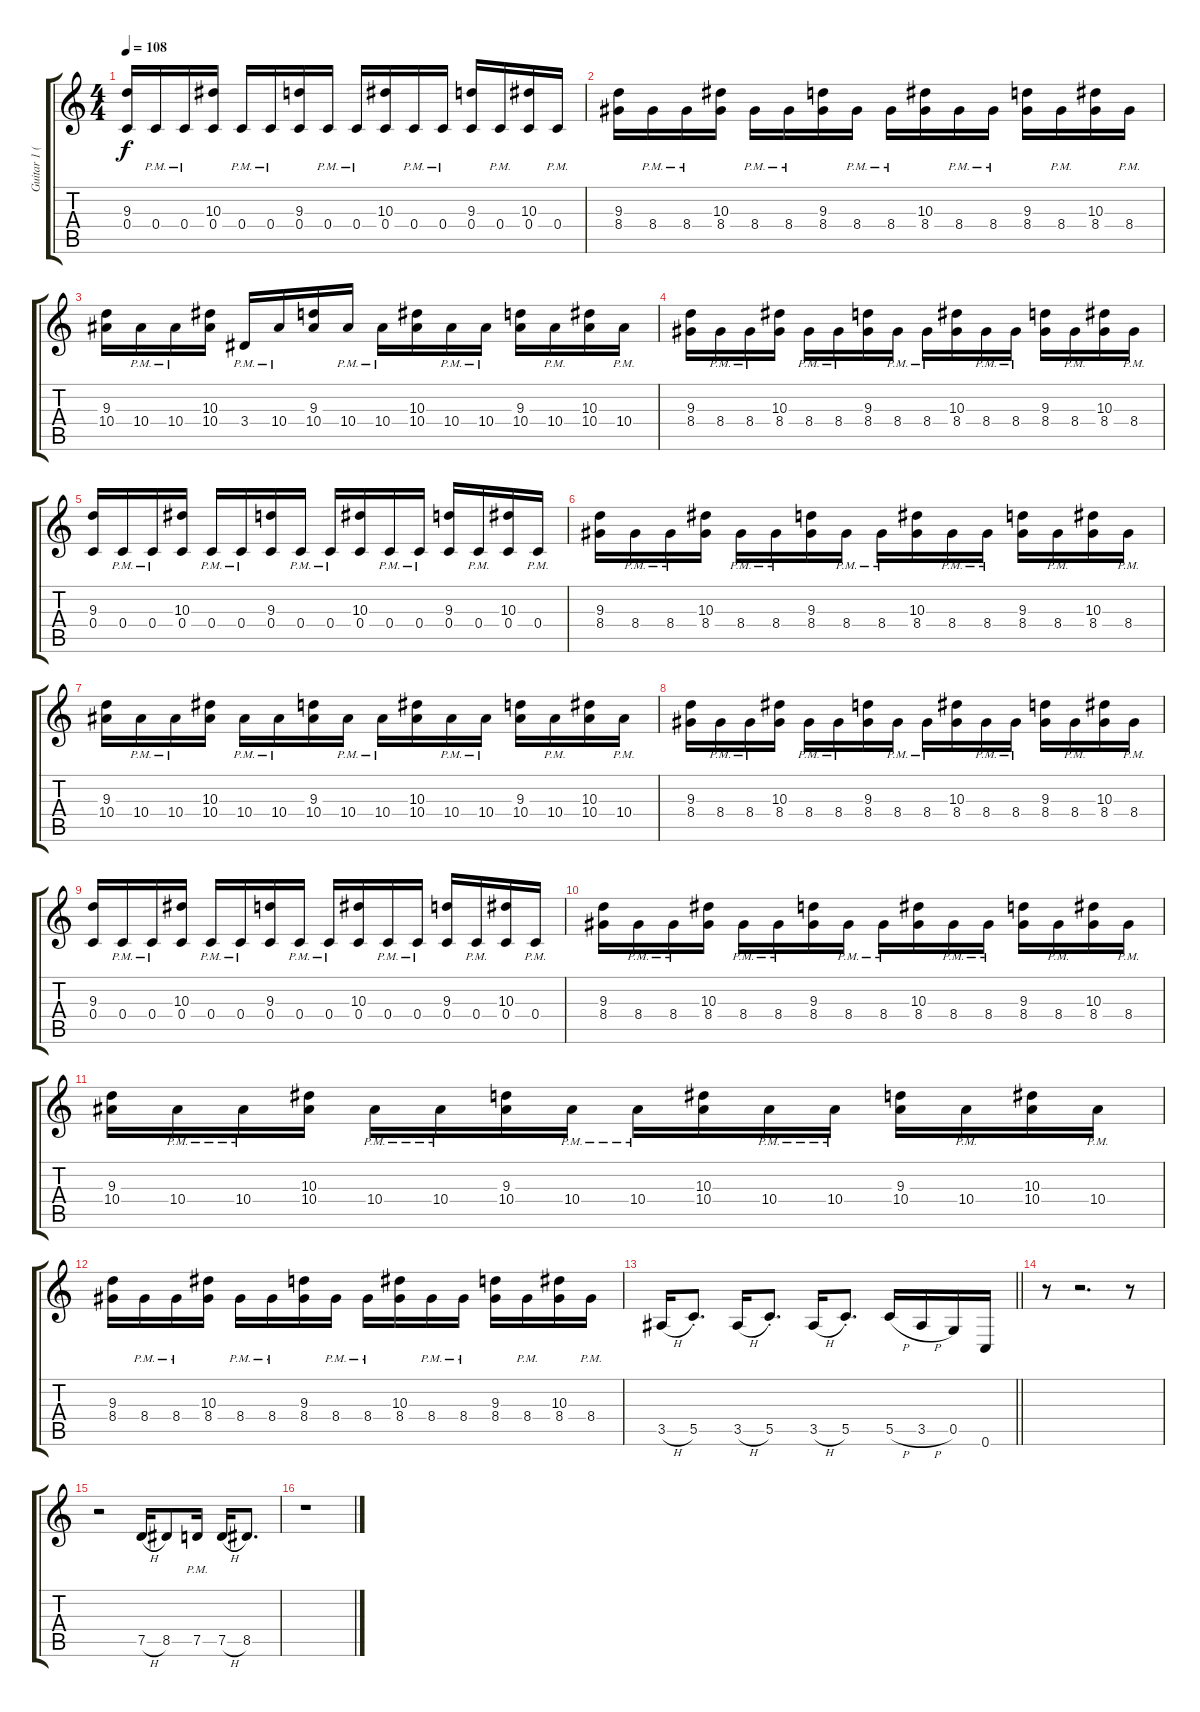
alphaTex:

\track ("Guitar 1 (Distorted- Tuck)" "Guitar 1 (") {instrument distortionguitar}
\staff {score tabs}
\tuning (D4 A3 F3 C3 G2 C2) {hide}
\ts (4 4)
\tempo 108
\clef g2
\ks c
(9.3 0.4).16{dy f} 0.4{pm}.16 0.4{pm}.16 (10.3 0.4).16 0.4{pm}.16 0.4{pm}.16 (9.3 0.4).16 0.4{pm}.16 0.4{pm}.16 (10.3 0.4).16 0.4{pm}.16 0.4{pm}.16 (9.3 0.4).16 0.4{pm}.16 (10.3 0.4).16 0.4{pm}.16 |
(9.3 8.4).16 8.4{pm}.16 8.4{pm}.16 (10.3 8.4).16 8.4{pm}.16 8.4{pm}.16 (9.3 8.4).16 8.4{pm}.16 8.4{pm}.16 (10.3 8.4).16 8.4{pm}.16 8.4{pm}.16 (9.3 8.4).16 8.4{pm}.16 (10.3 8.4).16 8.4{pm}.16 |
(9.3 10.4).16 10.4{pm}.16 10.4{pm}.16 (10.3 10.4).16 3.4{pm}.16 10.4{pm}.16 (9.3 10.4).16 10.4{pm}.16 10.4{pm}.16 (10.3 10.4).16 10.4{pm}.16 10.4{pm}.16 (9.3 10.4).16 10.4{pm}.16 (10.3 10.4).16 10.4{pm}.16 |
(9.3 8.4).16 8.4{pm}.16 8.4{pm}.16 (10.3 8.4).16 8.4{pm}.16 8.4{pm}.16 (9.3 8.4).16 8.4{pm}.16 8.4{pm}.16 (10.3 8.4).16 8.4{pm}.16 8.4{pm}.16 (9.3 8.4).16 8.4{pm}.16 (10.3 8.4).16 8.4{pm}.16 |
(9.3 0.4).16 0.4{pm}.16 0.4{pm}.16 (10.3 0.4).16 0.4{pm}.16 0.4{pm}.16 (9.3 0.4).16 0.4{pm}.16 0.4{pm}.16 (10.3 0.4).16 0.4{pm}.16 0.4{pm}.16 (9.3 0.4).16 0.4{pm}.16 (10.3 0.4).16 0.4{pm}.16 |
(9.3 8.4).16 8.4{pm}.16 8.4{pm}.16 (10.3 8.4).16 8.4{pm}.16 8.4{pm}.16 (9.3 8.4).16 8.4{pm}.16 8.4{pm}.16 (10.3 8.4).16 8.4{pm}.16 8.4{pm}.16 (9.3 8.4).16 8.4{pm}.16 (10.3 8.4).16 8.4{pm}.16 |
(9.3 10.4).16 10.4{pm}.16 10.4{pm}.16 (10.3 10.4).16 10.4{pm}.16 10.4{pm}.16 (9.3 10.4).16 10.4{pm}.16 10.4{pm}.16 (10.3 10.4).16 10.4{pm}.16 10.4{pm}.16 (9.3 10.4).16 10.4{pm}.16 (10.3 10.4).16 10.4{pm}.16 |
(9.3 8.4).16 8.4{pm}.16 8.4{pm}.16 (10.3 8.4).16 8.4{pm}.16 8.4{pm}.16 (9.3 8.4).16 8.4{pm}.16 8.4{pm}.16 (10.3 8.4).16 8.4{pm}.16 8.4{pm}.16 (9.3 8.4).16 8.4{pm}.16 (10.3 8.4).16 8.4{pm}.16 |
(9.3 0.4).16 0.4{pm}.16 0.4{pm}.16 (10.3 0.4).16 0.4{pm}.16 0.4{pm}.16 (9.3 0.4).16 0.4{pm}.16 0.4{pm}.16 (10.3 0.4).16 0.4{pm}.16 0.4{pm}.16 (9.3 0.4).16 0.4{pm}.16 (10.3 0.4).16 0.4{pm}.16 |
(9.3 8.4).16 8.4{pm}.16 8.4{pm}.16 (10.3 8.4).16 8.4{pm}.16 8.4{pm}.16 (9.3 8.4).16 8.4{pm}.16 8.4{pm}.16 (10.3 8.4).16 8.4{pm}.16 8.4{pm}.16 (9.3 8.4).16 8.4{pm}.16 (10.3 8.4).16 8.4{pm}.16 |
(9.3 10.4).16 10.4{pm}.16 10.4{pm}.16 (10.3 10.4).16 10.4{pm}.16 10.4{pm}.16 (9.3 10.4).16 10.4{pm}.16 10.4{pm}.16 (10.3 10.4).16 10.4{pm}.16 10.4{pm}.16 (9.3 10.4).16 10.4{pm}.16 (10.3 10.4).16 10.4{pm}.16 |
(9.3 8.4).16 8.4{pm}.16 8.4{pm}.16 (10.3 8.4).16 8.4{pm}.16 8.4{pm}.16 (9.3 8.4).16 8.4{pm}.16 8.4{pm}.16 (10.3 8.4).16 8.4{pm}.16 8.4{pm}.16 (9.3 8.4).16 8.4{pm}.16 (10.3 8.4).16 8.4{pm}.16 |
\barLineRight lightlight
3.5{h}.16 5.5{st}.8{d} 3.5{h}.16 5.5{st}.8{d} 3.5{h}.16 5.5{st}.8{d} 5.5{h}.16 3.5{h}.16 0.5.16 0.6.16 |
r.8 r.2{d} r.8 |
r.2 7.5{h}.16 8.5.8 7.5{pm}.16 7.5{h}.16 8.5.8{d} |
r.1
